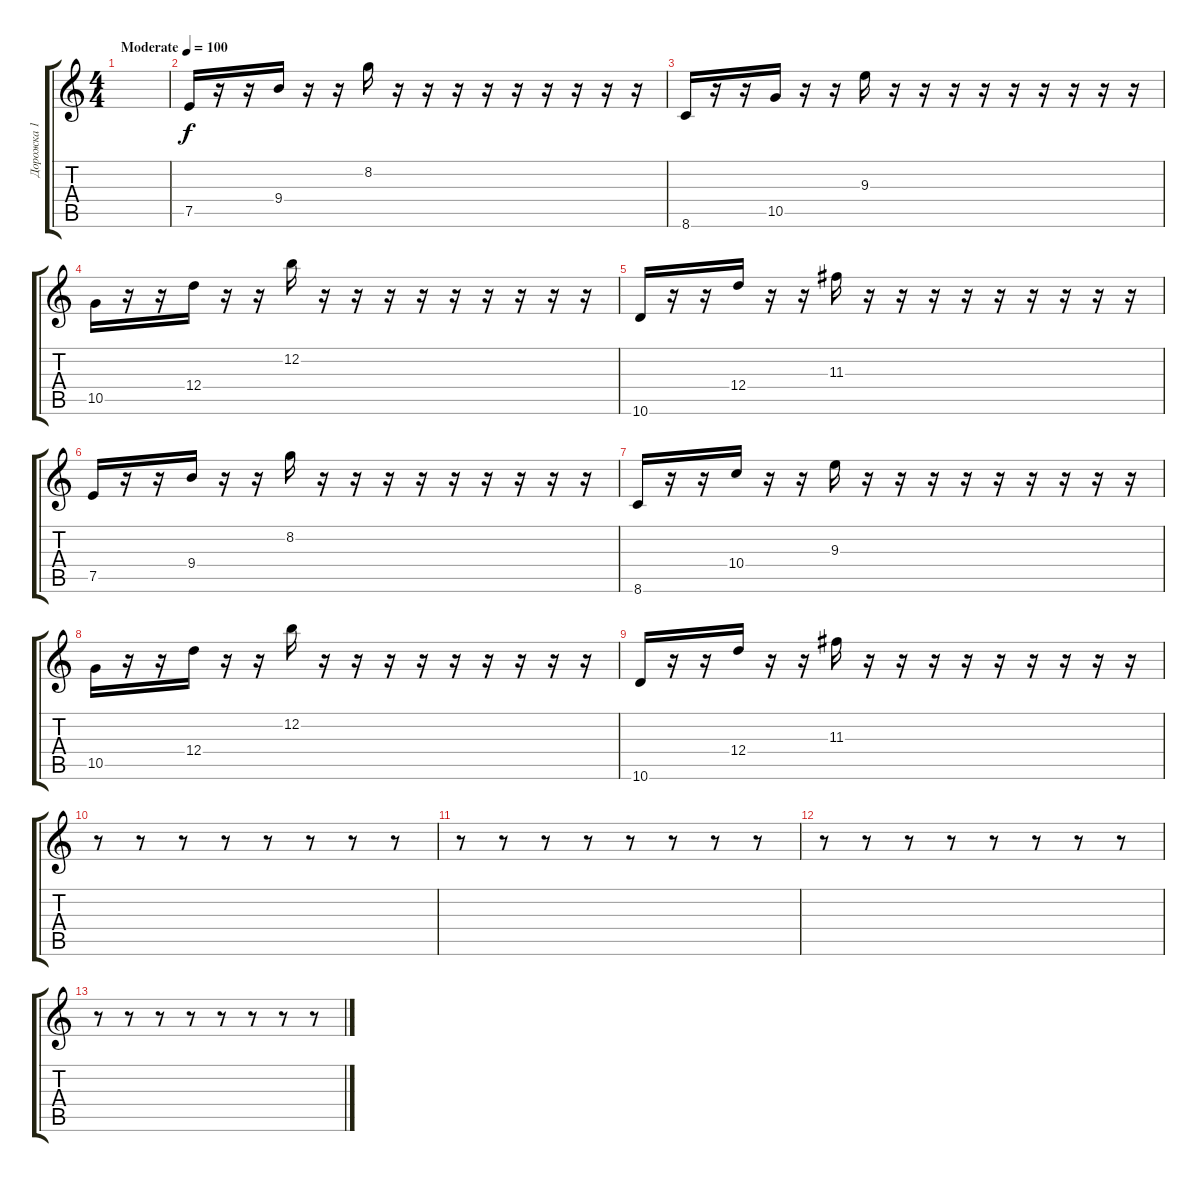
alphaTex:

\track ("Дорожка 1" "Дорожка 1") {instrument acousticguitarsteel}
\staff {score tabs}
\tuning (E4 B3 G3 D3 A2 E2) {hide}
\ts (4 4)
\tempo (100 "Moderate")
\clef g2
\ks c
|
7.5.16 r.16 r.16 9.4.16 r.16 r.16 8.2.16 r.16 r.16 r.16 r.16 r.16 r.16 r.16 r.16 r.16 |
8.6.16 r.16 r.16 10.5.16 r.16 r.16 9.3.16 r.16 r.16 r.16 r.16 r.16 r.16 r.16 r.16 r.16 |
10.5.16 r.16 r.16 12.4.16 r.16 r.16 12.2.16 r.16 r.16 r.16 r.16 r.16 r.16 r.16 r.16 r.16 |
10.6.16 r.16 r.16 12.4.16 r.16 r.16 11.3.16 r.16 r.16 r.16 r.16 r.16 r.16 r.16 r.16 r.16 |
7.5.16 r.16 r.16 9.4.16 r.16 r.16 8.2.16 r.16 r.16 r.16 r.16 r.16 r.16 r.16 r.16 r.16 |
8.6.16 r.16 r.16 10.4.16 r.16 r.16 9.3.16 r.16 r.16 r.16 r.16 r.16 r.16 r.16 r.16 r.16 |
10.5.16 r.16 r.16 12.4.16 r.16 r.16 12.2.16 r.16 r.16 r.16 r.16 r.16 r.16 r.16 r.16 r.16 |
10.6.16 r.16 r.16 12.4.16 r.16 r.16 11.3.16 r.16 r.16 r.16 r.16 r.16 r.16 r.16 r.16 r.16 |
r.8 r.8 r.8 r.8 r.8 r.8 r.8 r.8 |
r.8 r.8 r.8 r.8 r.8 r.8 r.8 r.8 |
r.8 r.8 r.8 r.8 r.8 r.8 r.8 r.8 |
r.8 r.8 r.8 r.8 r.8 r.8 r.8 r.8
